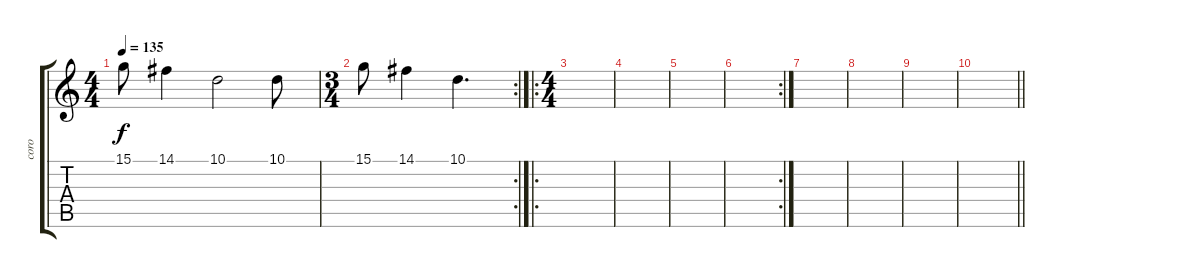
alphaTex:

\track ("coro" "coro") {instrument electricgrandpiano}
\staff {score tabs}
\tuning (E4 B3 G3 D3 A2 E2) {hide}
\ts (4 4)
\tempo 135
\clef g2
\ks c
15.1.8{dy f} 14.1.4 10.1.2 10.1.8 |
\rc 2
\ts (3 4)
15.1.8 14.1.4 10.1.4{d} |
\ro
\ts (4 4)
|
|
|
\rc 2
|
|
|
|
\barLineRight lightlight
